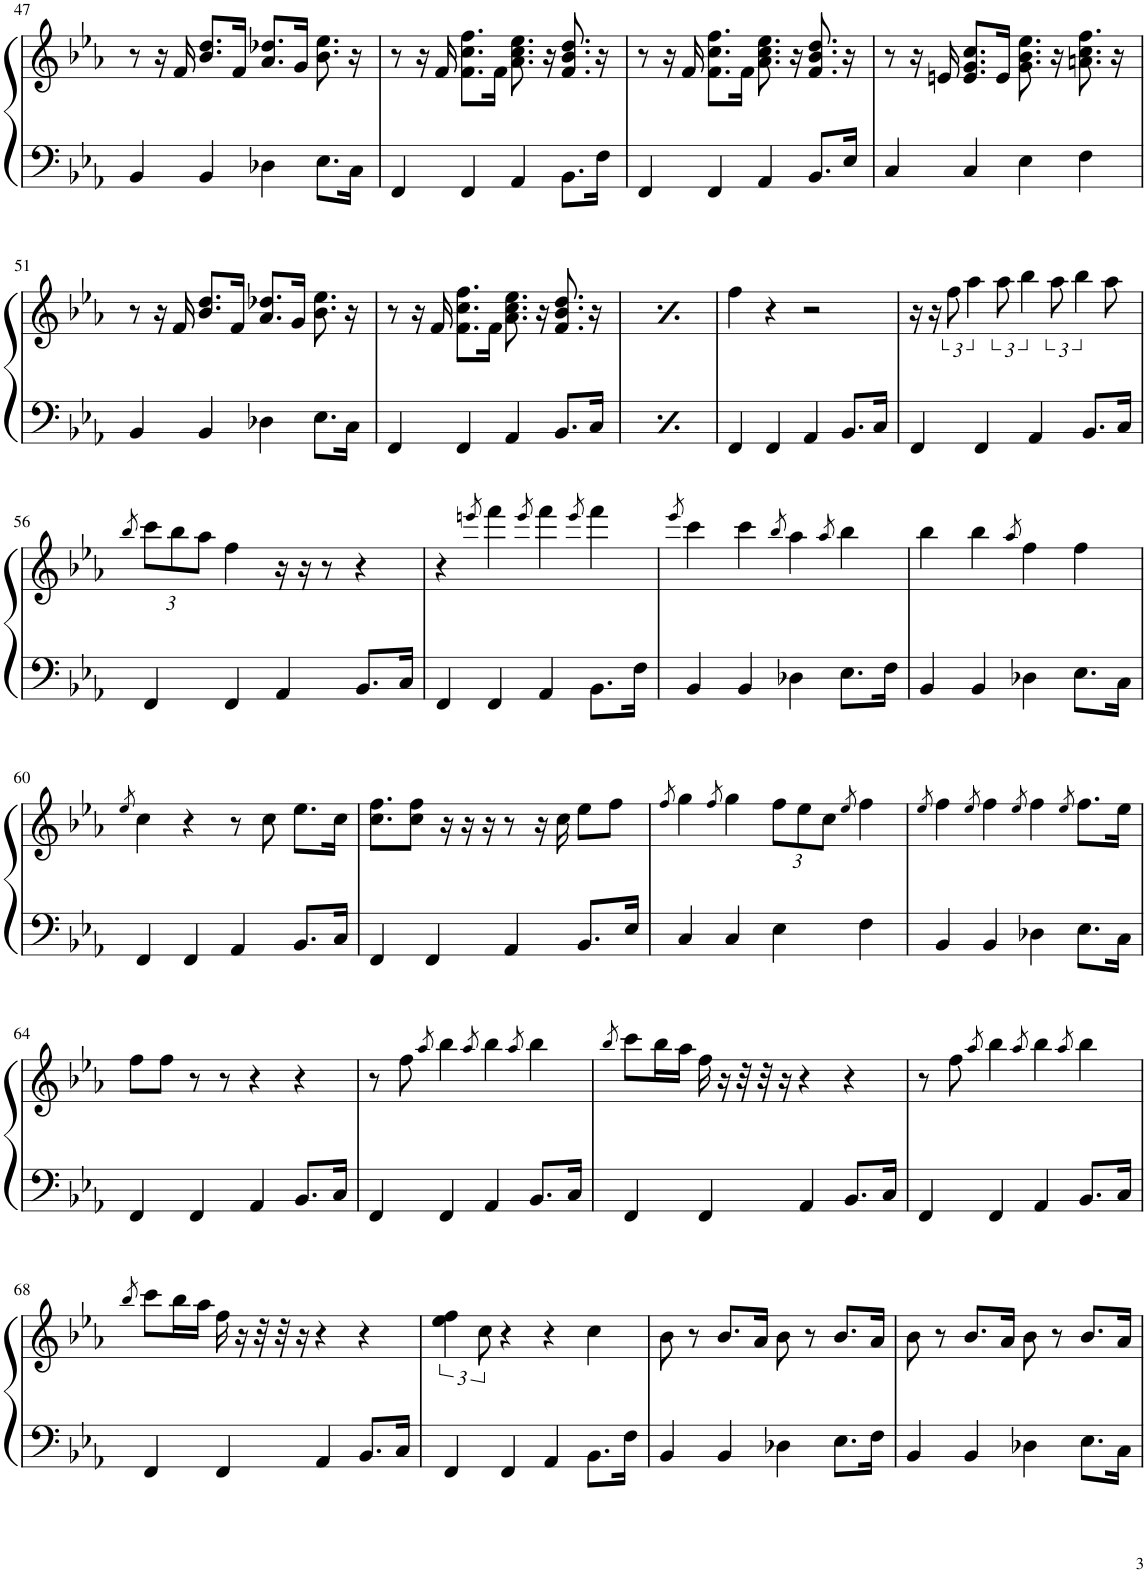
**kern	**kern
*part1	*part1
*staff2	*staff1
*I"Organ	*
*I'Org.	*
!!LO:PB:g=z
*clefF4	*clefG2
*k[b-e-a-]	*k[b-e-a-]
*M4/4	*M4/4
=47	=47
4BB-/	8r
.	16r
.	16f/
4BB-/	8.b-/ 8.dd/L
.	16f/Jk
4D-X\	8.a-/ 8.dd-X/L
.	16g/Jk
8.E-\L	8.b-\ 8.ee-\
16C\Jk	16r
=48	=48
4FF/	8r
.	16r
.	16f/
4FF/	8.f\ 8.cc\ 8.ff\L
.	16f\Jk
4AA-/	8.a-\ 8.cc\ 8.ee-\
.	16r
8.BB-\L	8.f/ 8.b-/ 8.dd/
16F\Jk	16r
=49	=49
4FF/	8r
.	16r
.	16f/
4FF/	8.f\ 8.cc\ 8.ff\L
.	16f\Jk
4AA-/	8.a-\ 8.cc\ 8.ee-\
.	16r
8.BB-/L	8.f/ 8.b-/ 8.dd/
16E-/Jk	16r
=50	=50
4C/	8r
.	16r
.	16en/
4C/	8.e/ 8.g/ 8.cc/L
.	16e/Jk
4E-\	8.g\ 8.b-\ 8.ee-\
.	16r
4F\	8.an\ 8.cc\ 8.ff\
.	16r
!!LO:LB:g=z
=51	=51
4BB-/	8r
.	16r
.	16f/
4BB-/	8.b-/ 8.dd/L
.	16f/Jk
4D-X\	8.a-/ 8.dd-X/L
.	16g/Jk
8.E-\L	8.b-\ 8.ee-\
16C\Jk	16r
=52	=52
4FF/	8r
.	16r
.	16f/
4FF/	8.f\ 8.cc\ 8.ff\L
.	16f\Jk
4AA-/	8.a-\ 8.cc\ 8.ee-\
.	16r
8.BB-/L	8.f/ 8.b-/ 8.dd/
16C/Jk	16r
=53	=53
4FF/	8r
.	16r
.	16f/
4FF/	8.f\ 8.cc\ 8.ff\L
.	16f\Jk
4AA-/	8.a-\ 8.cc\ 8.ee-\
.	16r
8.BB-/L	8.f/ 8.b-/ 8.dd/
16C/Jk	16r
=54	=54
4FF/	4ff\
4FF/	4r
4AA-/	2r
8.BB-/L	.
16C/Jk	.
=55	=55
4FF/	16r
.	16r
.	12ff\
.	6aa-\
4FF/	.
.	12aa-\
.	6bb-\
4AA-/	.
.	12aa-\
.	6bb-\
8.BB-/L	.
.	8aa-\
16C/Jk	.
!!LO:LB:g=z
=56	=56
.	8qbb-/
*	*Xbrackettup
4FF/	12ccc\L
.	12bb-\
.	12aa-\J
4FF/	4ff\
4AA-/	16r
.	16r
.	8r
8.BB-/L	4r
16C/Jk	.
=57	=57
4FF/	4r
.	8qeeen/
4FF/	4fff\
.	8qeee/
4AA-/	4fff\
.	8qeee/
8.BB-\L	4fff\
16F\Jk	.
=58	=58
.	8qeee-/
4BB-/	4ccc\
4BB-/	4ccc\
.	8qbb-/
4D-X\	4aa-\
.	8qaa-/
8.E-\L	4bb-\
16F\Jk	.
=59	=59
4BB-/	4bb-\
4BB-/	4bb-\
.	8qaa-/
4D-X\	4ff\
8.E-\L	4ff\
16C\Jk	.
!!LO:LB:g=z
=60	=60
.	8qee-/
4FF/	4cc\
4FF/	4r
4AA-/	8r
.	8cc\
8.BB-/L	8.ee-\L
16C/Jk	16cc\Jk
=61	=61
4FF/	8.cc\ 8.ff\L
.	8cc\ 8ff\J
4FF/	.
.	16r
.	16r
.	16r
4AA-/	8r
.	16r
.	16cc\
8.BB-/L	8ee-\L
.	8ff\J
16E-/Jk	.
=62	=62
.	8qff/
4C/	4gg\
.	8qff/
4C/	4gg\
4E-\	12ff\L
.	12ee-\
.	12cc\J
.	8qee-/
4F\	4ff\
=63	=63
.	8qee-/
4BB-/	4ff\
.	8qee-/
4BB-/	4ff\
.	8qee-/
4D-X\	4ff\
.	8qee-/
8.E-\L	8.ff\L
16C\Jk	16ee-\Jk
!!LO:LB:g=z
=64	=64
4FF/	8ff\L
.	8ff\J
4FF/	8r
.	8r
4AA-/	4r
8.BB-/L	4r
16C/Jk	.
=65	=65
4FF/	8r
.	8ff\
.	8qaa-/
4FF/	4bb-\
.	8qaa-/
4AA-/	4bb-\
.	8qaa-/
8.BB-/L	4bb-\
16C/Jk	.
=66	=66
.	8qbb-/
4FF/	8ccc\L
.	16bb-\L
.	16aa-\JJ
4FF/	16ff\
.	16r
.	32r
.	32r
.	16r
4AA-/	4r
8.BB-/L	4r
16C/Jk	.
=67	=67
4FF/	8r
.	8ff\
.	8qaa-/
4FF/	4bb-\
.	8qaa-/
4AA-/	4bb-\
.	8qaa-/
8.BB-/L	4bb-\
16C/Jk	.
!!LO:LB:g=z
=68	=68
.	8qbb-/
4FF/	8ccc\L
.	16bb-\L
.	16aa-\JJ
4FF/	16ff\
.	16r
.	32r
.	32r
.	16r
4AA-/	4r
8.BB-/L	4r
16C/Jk	.
=69	=69
*	*brackettup
4FF/	6ee-\ 6ff\
.	12cc\
4FF/	4r
4AA-/	4r
8.BB-\L	4cc\
16F\Jk	.
=70	=70
4BB-/	8b-\
.	8r
4BB-/	8.b-/L
.	16a-/Jk
4D-X\	8b-\
.	8r
8.E-\L	8.b-/L
16F\Jk	16a-/Jk
=71	=71
4BB-/	8b-\
.	8r
4BB-/	8.b-/L
.	16a-/Jk
4D-X\	8b-\
.	8r
8.E-\L	8.b-/L
16C\Jk	16a-/Jk
=	=
*-	*-
